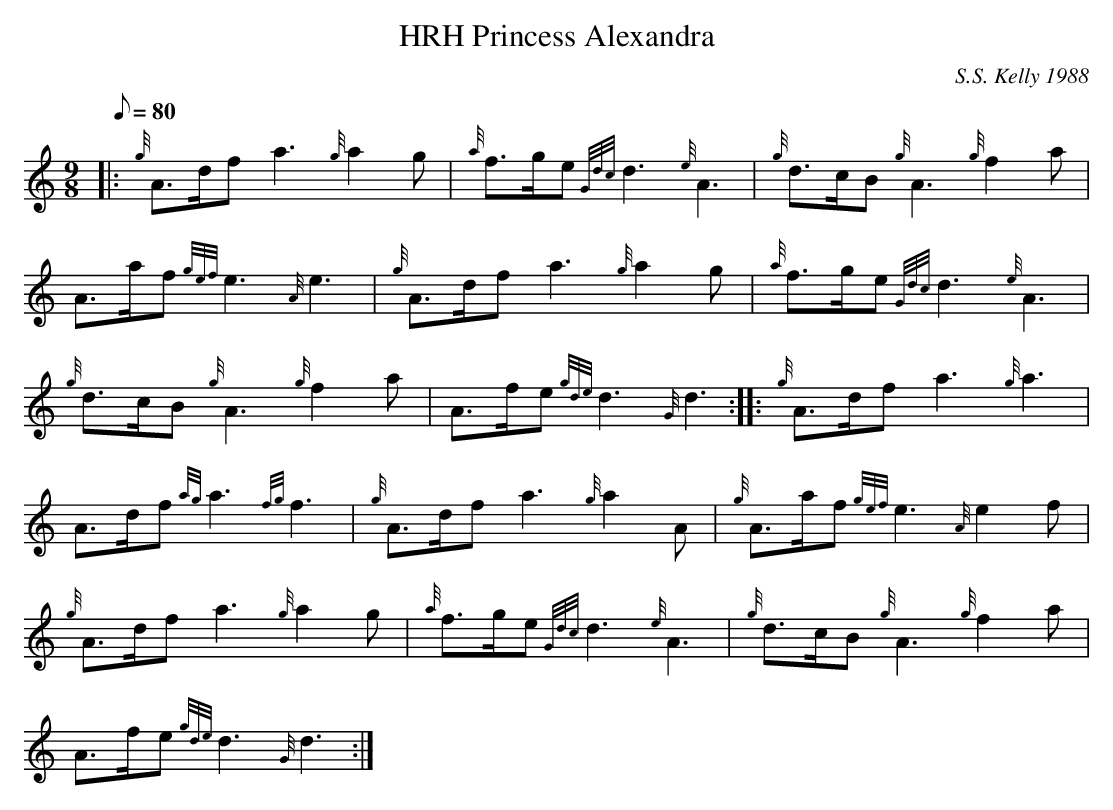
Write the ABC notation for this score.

X:1
T:HRH Princess Alexandra
M:9/8
L:1/8
Q:80
C:S.S. Kelly 1988
K:HP
|: {g}A3/2d/2fa3{g}a2g | \
{a}f3/2g/2e{Gdc}d3{e}A3 | \
{g}d3/2c/2B{g}A3{g}f2a |
A3/2a/2f{gef}e3{A}e3 | \
{g}A3/2d/2fa3{g}a2g | \
{a}f3/2g/2e{Gdc}d3{e}A3 |
{g}d3/2c/2B{g}A3{g}f2a | \
A3/2f/2e{gde}d3{G}d3 :: \
{g}A3/2d/2fa3{g}a3 |
A3/2d/2f{ag}a3{fg}f3 | \
{g}A3/2d/2fa3{g}a2A | \
{g}A3/2a/2f{gef}e3{A}e2f |
{g}A3/2d/2fa3{g}a2g | \
{a}f3/2g/2e{Gdc}d3{e}A3 | \
{g}d3/2c/2B{g}A3{g}f2a |
A3/2f/2e{gde}d3{G}d3 :|
